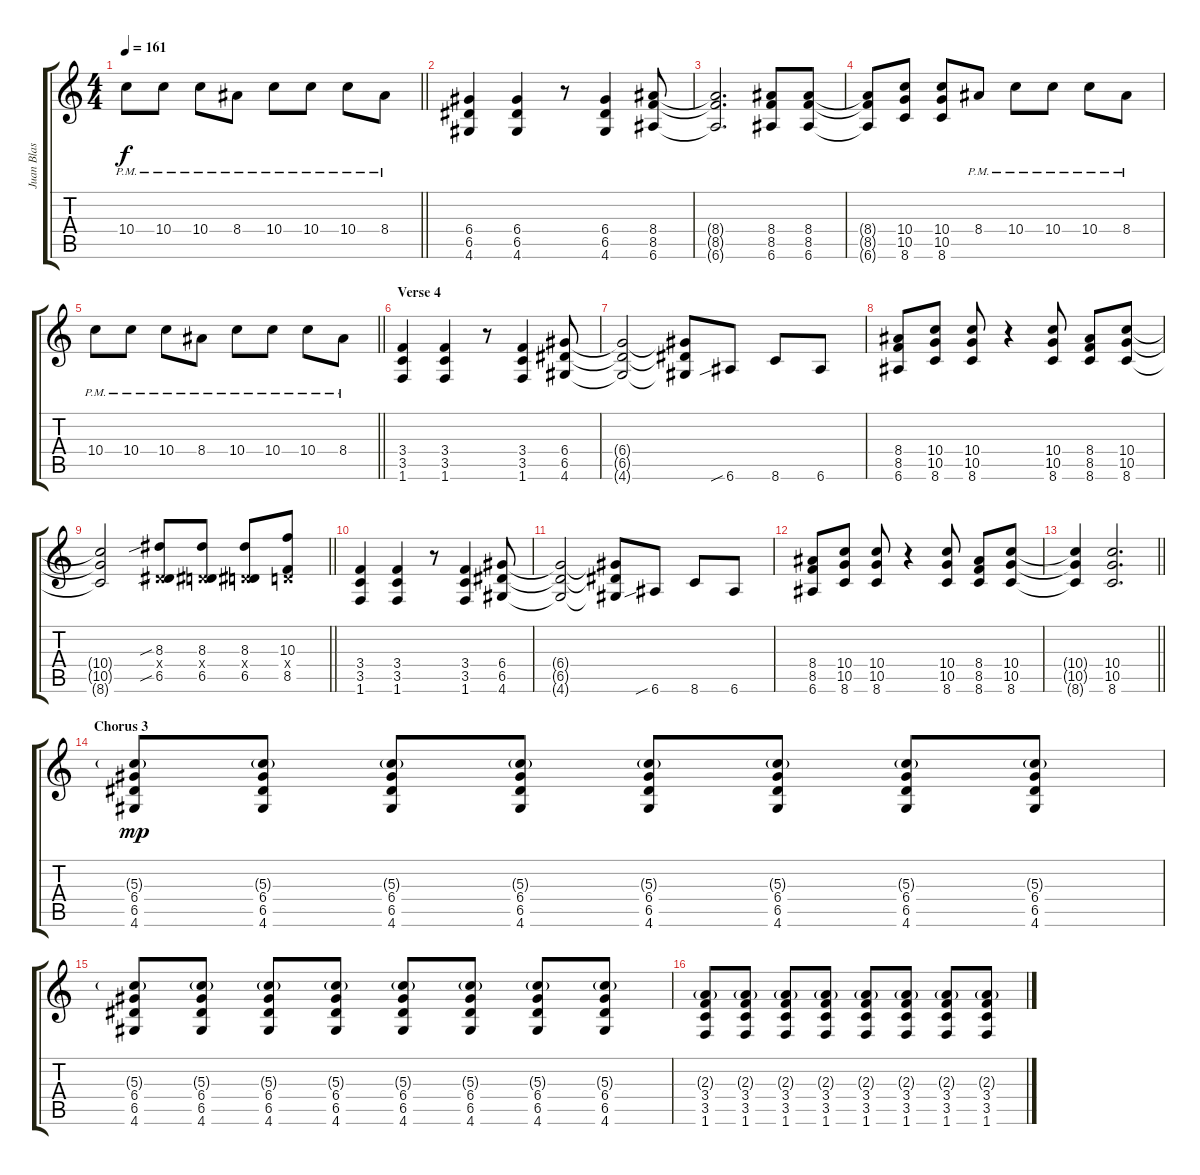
\track ("Juan Blas" "Juan Blas") {instrument overdrivenguitar}
\staff {score tabs}
\tuning (E4 B3 G3 D3 A2 E2) {hide}
\ts (4 4)
\tempo 161
\clef g2
\barLineRight lightlight
\ks c
10.4{pm}.8{dy f} 10.4{pm}.8 10.4{pm}.8 8.4{pm}.8 10.4{pm}.8 10.4{pm}.8 10.4{pm}.8 8.4{pm}.8 |
(6.4 6.5 4.6).4 (6.4 6.5 4.6).4 r.8 (6.4 6.5 4.6).4 (8.4 8.5 6.6).8 |
(8.4{t} 8.5{t} 6.6{t}).2{d} (8.4 8.5 6.6).8 (8.4 8.5 6.6).8 |
(8.4{t} 8.5{t} 6.6{t}).8 (10.4 10.5 8.6).8 (10.4 10.5 8.6).8 8.4{pm}.8 10.4{pm}.8 10.4{pm}.8 10.4{pm}.8 8.4{pm}.8 |
\barLineRight lightlight
10.4{pm}.8 10.4{pm}.8 10.4{pm}.8 8.4{pm}.8 10.4{pm}.8 10.4{pm}.8 10.4{pm}.8 8.4{pm}.8 |
\section ("" "Verse 4")
(3.4 3.5 1.6).4 (3.4 3.5 1.6).4 r.8 (3.4 3.5 1.6).4 (6.4 6.5 4.6).8 |
(6.4{t} 6.5{t} 4.6{t}).2 (6.4{t} 6.5{t} 4.6{t}).8 6.6{sib}.8 8.6.8 6.6.8 |
(8.4 8.5 6.6).8 (10.4 10.5 8.6).8 (10.4 10.5 8.6).8 r.4 (10.4 10.5 8.6).8 (8.4 8.5 8.6).8 (10.4 10.5 8.6).8 |
\barLineRight lightlight
(10.4{t} 10.5{t} 8.6{t}).2 (8.3{sib} 0.4{x} 6.5{sib}).8 (8.3 0.4{x} 6.5).8 (8.3 0.4{x} 6.5).8 (10.3 0.4{x} 8.5).8 |
(3.4 3.5 1.6).4 (3.4 3.5 1.6).4 r.8 (3.4 3.5 1.6).4 (6.4 6.5 4.6).8 |
(6.4{t} 6.5{t} 4.6{t}).2 (6.4{t} 6.5{t} 4.6{t}).8 6.6{sib}.8 8.6.8 6.6.8 |
(8.4 8.5 6.6).8 (10.4 10.5 8.6).8 (10.4 10.5 8.6).8 r.4 (10.4 10.5 8.6).8 (8.4 8.5 8.6).8 (10.4 10.5 8.6).8 |
\barLineRight lightlight
(10.4{t} 10.5{t} 8.6{t}).4 (10.4 10.5 8.6).2{d} |
\section ("" "Chorus 3")
(5.3{g} 6.4 6.5 4.6).8{dy mp} (5.3{g} 6.4 6.5 4.6).8 (5.3{g} 6.4 6.5 4.6).8 (5.3{g} 6.4 6.5 4.6).8 (5.3{g} 6.4 6.5 4.6).8 (5.3{g} 6.4 6.5 4.6).8 (5.3{g} 6.4 6.5 4.6).8 (5.3{g} 6.4 6.5 4.6).8 |
(5.3{g} 6.4 6.5 4.6).8 (5.3{g} 6.4 6.5 4.6).8 (5.3{g} 6.4 6.5 4.6).8 (5.3{g} 6.4 6.5 4.6).8 (5.3{g} 6.4 6.5 4.6).8 (5.3{g} 6.4 6.5 4.6).8 (5.3{g} 6.4 6.5 4.6).8 (5.3{g} 6.4 6.5 4.6).8 |
(2.3{g} 3.4 3.5 1.6).8 (2.3{g} 3.4 3.5 1.6).8 (2.3{g} 3.4 3.5 1.6).8 (2.3{g} 3.4 3.5 1.6).8 (2.3{g} 3.4 3.5 1.6).8 (2.3{g} 3.4 3.5 1.6).8 (2.3{g} 3.4 3.5 1.6).8 (2.3{g} 3.4 3.5 1.6).8
